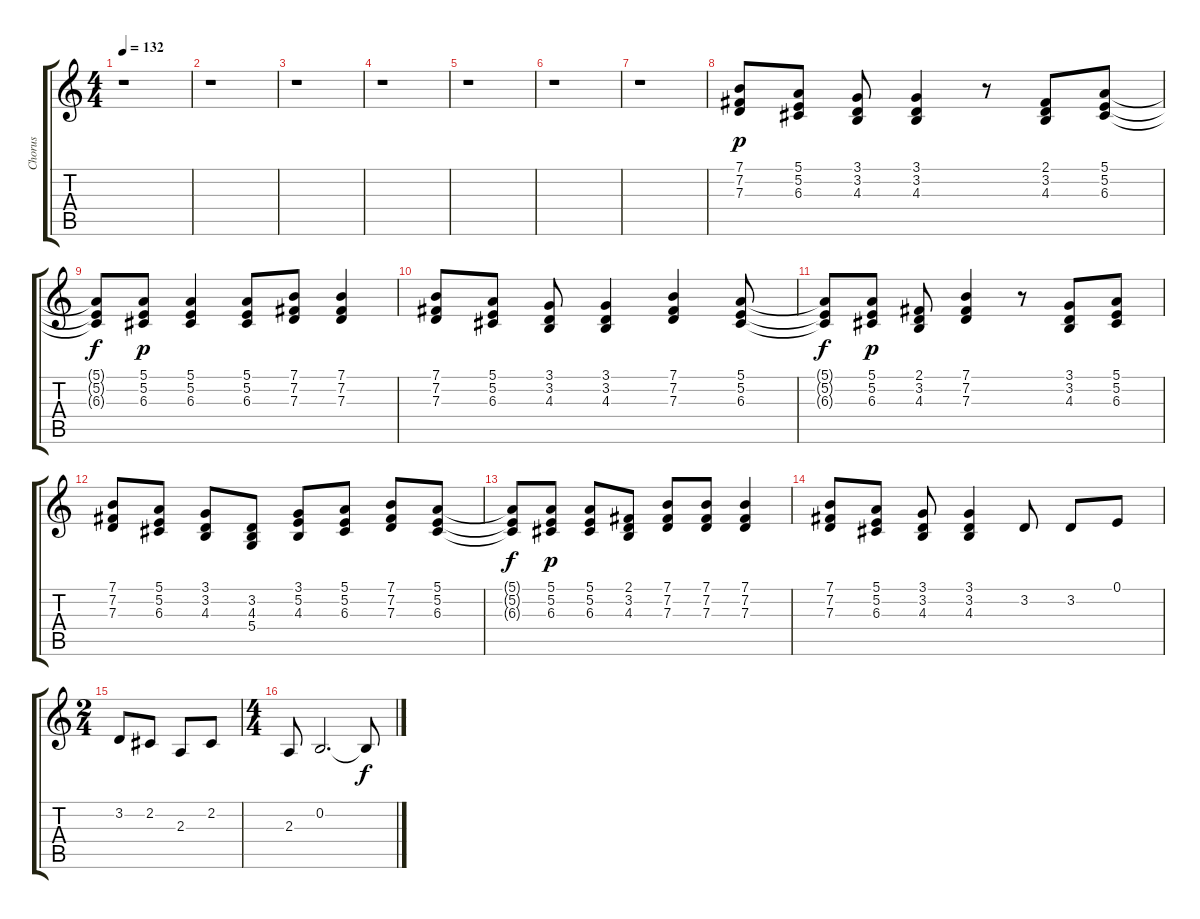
\track ("Chorus" "Chorus") {instrument panflute}
\staff {score tabs}
\tuning (E4 B3 G3 D3 A2 E2) {hide}
\ts (4 4)
\tempo 132
\clef g2
\ks c
r.1{dy pp} |
r.1 |
r.1 |
r.1 |
r.1 |
r.1 |
r.1 |
(7.1 7.2 7.3).8{dy p} (5.1 5.2 6.3).8 (3.1 3.2 4.3).8 (3.1 3.2 4.3).4 r.8 (2.1 3.2 4.3).8 (5.1 5.2 6.3).8 |
(5.1{t} 5.2{t} 6.3{t}).8{dy f} (5.1 5.2 6.3).8{dy p} (5.1 5.2 6.3).4 (5.1 5.2 6.3).8 (7.1 7.2 7.3).8 (7.1 7.2 7.3).4 |
(7.1 7.2 7.3).8 (5.1 5.2 6.3).8 (3.1 3.2 4.3).8 (3.1 3.2 4.3).4 (7.1 7.2 7.3).4 (5.1 5.2 6.3).8 |
(5.1{t} 5.2{t} 6.3{t}).8{dy f} (5.1 5.2 6.3).8{dy p} (2.1 3.2 4.3).8 (7.1 7.2 7.3).4 r.8 (3.1 3.2 4.3).8 (5.1 5.2 6.3).8 |
(7.1 7.2 7.3).8 (5.1 5.2 6.3).8 (3.1 3.2 4.3).8 (3.2 4.3 5.4).8 (3.1 5.2 4.3).8 (5.1 5.2 6.3).8 (7.1 7.2 7.3).8 (5.1 5.2 6.3).8 |
(5.1{t} 5.2{t} 6.3{t}).8{dy f} (5.1 5.2 6.3).8{dy p} (5.1 5.2 6.3).8 (2.1 3.2 4.3).8 (7.1 7.2 7.3).8 (7.1 7.2 7.3).8 (7.1 7.2 7.3).4 |
(7.1 7.2 7.3).8 (5.1 5.2 6.3).8 (3.1 3.2 4.3).8 (3.1 3.2 4.3).4 3.2.8 3.2.8 0.1.8 |
\ts (2 4)
3.2.8 2.2.8 2.3.8 2.2.8 |
\ts (4 4)
2.3.8 0.2.2{d} 0.2{t}.8{dy f}
